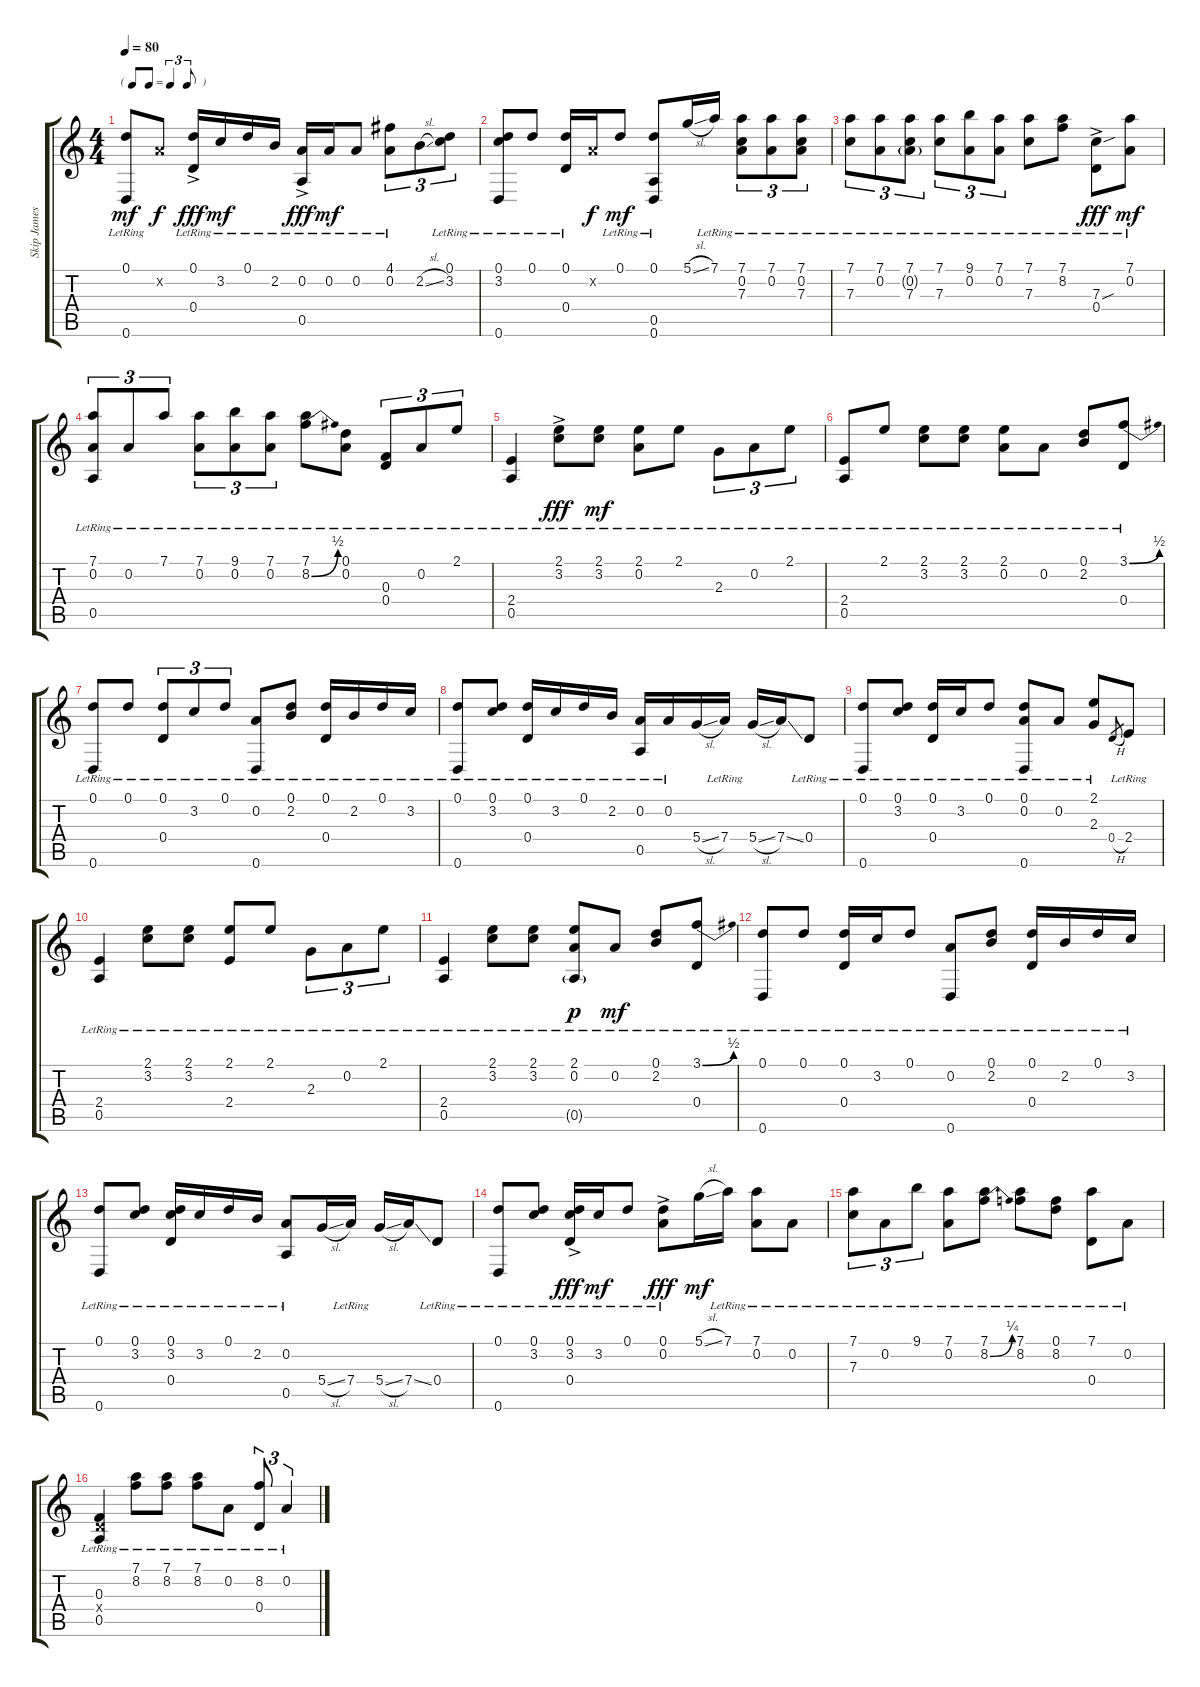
\track ("Skip James" "Skip James") {instrument acousticguitarsteel}
\staff {score tabs}
\tuning (D4 A3 F3 D3 A2 D2) {hide}
\ts (4 4)
\tf triplet8th
\tempo 80
\clef g2
\ks c
(0.1{lr} 0.6{lr}).8{dy mf} 0.2{x}.8{dy f} (0.1{ac lr} 0.4{ac lr}).16{dy fff} 3.2{lr}.16{dy mf} 0.1{lr}.16 2.2{lr}.16 (0.2{ac lr} 0.5{ac lr}).16{dy fff} 0.2{lr}.16{dy mf} 0.2{lr}.8 (4.1{lr} 0.2{lr}).8{tu (3 2)} 2.2{sl}.8{tu (3 2)} (0.1{lr} 3.2{lr}).8{tu (3 2)} |
(0.1{lr} 3.2{lr} 0.6{lr}).8 0.1{lr}.8 (0.1{lr} 0.4{lr}).16 0.2{x}.16{dy f} 0.1{lr}.8{dy mf} (0.1{lr} 0.5{lr} 0.6{lr}).8 5.1{sl}.16 7.1{lr}.16 (7.1{lr} 0.2{lr} 7.3{lr}).8{tu (3 2)} (7.1{lr} 0.2{lr}).8{tu (3 2)} (7.1{lr} 0.2{lr} 7.3{lr}).8{tu (3 2)} |
(7.1{lr} 7.3{lr}).8{tu (3 2)} (7.1{lr} 0.2{lr}).8{tu (3 2)} (7.1{lr} 0.2{g lr} 7.3{lr}).8{tu (3 2)} (7.1{lr} 7.3{lr}).8{tu (3 2)} (9.1{lr} 0.2{lr}).8{tu (3 2)} (7.1{lr} 0.2{lr}).8{tu (3 2)} (7.1{lr} 7.3{lr}).8 (7.1{lr} 8.2{lr}).8 (7.3{sou ac} 0.4{ac lr}).8{dy fff} (7.1{lr} 0.2{lr}).8{dy mf} |
(7.1{lr} 0.2{lr} 0.5{lr}).8{tu (3 2)} 0.2{lr}.8{tu (3 2)} 7.1{lr}.8{tu (3 2)} (7.1{lr} 0.2{lr}).8{tu (3 2)} (9.1{lr} 0.2{lr}).8{tu (3 2)} (7.1{lr} 0.2{lr}).8{tu (3 2)} (7.1{lr} 8.2{be (bend 0 0 60 2)}).8 (0.1{lr} 0.2{lr}).8 (0.3{lr} 0.4{lr}).8{tu (3 2)} 0.2{lr}.8{tu (3 2)} 2.1{lr}.8{tu (3 2)} |
\section ("" "")
(2.4{lr} 0.5{lr}).4 (2.1{ac lr} 3.2{ac lr}).8{dy fff} (2.1{lr} 3.2{lr}).8{dy mf} (2.1{lr} 0.2{lr}).8 2.1{lr}.8 2.3{lr}.8{tu (3 2)} 0.2{lr}.8{tu (3 2)} 2.1{lr}.8{tu (3 2)} |
(2.4{lr} 0.5{lr}).8 2.1{lr}.8 (2.1{lr} 3.2{lr}).8 (2.1{lr} 3.2{lr}).8 (2.1{lr} 0.2{lr}).8 0.2{lr}.8 (0.1{lr} 2.2{lr}).8 (3.1{be (bend 0 0 60 2)} 0.4{lr}).8 |
(0.1{lr} 0.6{lr}).8 0.1{lr}.8 (0.1{lr} 0.4{lr}).8{tu (3 2)} 3.2{lr}.8{tu (3 2)} 0.1{lr}.8{tu (3 2)} (0.2{lr} 0.6{lr}).8 (0.1{lr} 2.2{lr}).8 (0.1{lr} 0.4{lr}).16 2.2{lr}.16 0.1{lr}.16 3.2{lr}.16 |
(0.1{lr} 0.6{lr}).8 (0.1{lr} 3.2{lr}).8 (0.1{lr} 0.4{lr}).16 3.2{lr}.16 0.1{lr}.16 2.2{lr}.16 (0.2{lr} 0.5{lr}).16 0.2{lr}.16 5.4{sl}.16 7.4{lr}.16 5.4{sl}.16 7.4{ss}.16 0.4{lr}.8 |
(0.1{lr} 0.6{lr}).8 (0.1{lr} 3.2{lr}).8 (0.1{lr} 0.4{lr}).16 3.2{lr}.16 0.1{lr}.8 (0.1{lr} 0.2{lr} 0.6{lr}).8 0.2{lr}.8 (2.1{lr} 2.3{lr}).8 0.4{h}.8{gr} 2.4{lr}.8 |
(2.4{lr} 0.5{lr}).4 (2.1{lr} 3.2{lr}).8 (2.1{lr} 3.2{lr}).8 (2.1{lr} 2.4{lr}).8 2.1{lr}.8 2.3{lr}.8{tu (3 2)} 0.2{lr}.8{tu (3 2)} 2.1{lr}.8{tu (3 2)} |
(2.4{lr} 0.5{lr}).4 (2.1{lr} 3.2{lr}).8 (2.1{lr} 3.2{lr}).8 (2.1{lr} 0.2{lr} 0.5{g lr}).8{dy p} 0.2{lr}.8{dy mf} (0.1{lr} 2.2{lr}).8 (3.1{be (bend 0 0 60 2)} 0.4{lr}).8 |
(0.1{lr} 0.6{lr}).8 0.1{lr}.8 (0.1{lr} 0.4{lr}).16 3.2{lr}.16 0.1{lr}.8 (0.2{lr} 0.6{lr}).8 (0.1{lr} 2.2{lr}).8 (0.1{lr} 0.4{lr}).16 2.2{lr}.16 0.1{lr}.16 3.2{lr}.16 |
(0.1{lr} 0.6{lr}).8 (0.1{lr} 3.2{lr}).8 (0.1{lr} 3.2{lr} 0.4{lr}).16 3.2{lr}.16 0.1{lr}.16 2.2{lr}.16 (0.2{lr} 0.5{lr}).8 5.4{sl}.16 7.4{lr}.16 5.4{sl}.16 7.4{ss}.16 0.4{lr}.8 |
(0.1{lr} 0.6{lr}).8 (0.1{lr} 3.2{lr}).8 (0.1{ac lr} 3.2{ac lr} 0.4{ac lr}).16{dy fff} 3.2{lr}.16{dy mf} 0.1{lr}.8 (0.1{ac lr} 0.2{ac lr}).8{dy fff} 5.1{sl}.16{dy mf} 7.1{lr}.16 (7.1{lr} 0.2{lr}).8 0.2{lr}.8 |
\section ("" "")
(7.1{lr} 7.3{lr}).8{tu (3 2)} 0.2{lr}.8{tu (3 2)} 9.1{lr}.8{tu (3 2)} (7.1{lr} 0.2{lr}).8 (7.1{lr} 8.2{be (bend 0 0 60 1)}).8 (7.1{lr} 8.2{lr}).8 (0.1{lr} 8.2{lr}).8 (7.1{lr} 0.4{lr}).8 0.2{lr}.8 |
(0.3{lr} 0.4{x} 0.5{lr}).4 (7.1{lr} 8.2{lr}).8 (7.1{lr} 8.2{lr}).8 (7.1{lr} 8.2{lr}).8 0.2{lr}.8 (8.2{lr} 0.4{lr}).8{tu (3 2)} 0.2{lr}.4{tu (3 2)}
